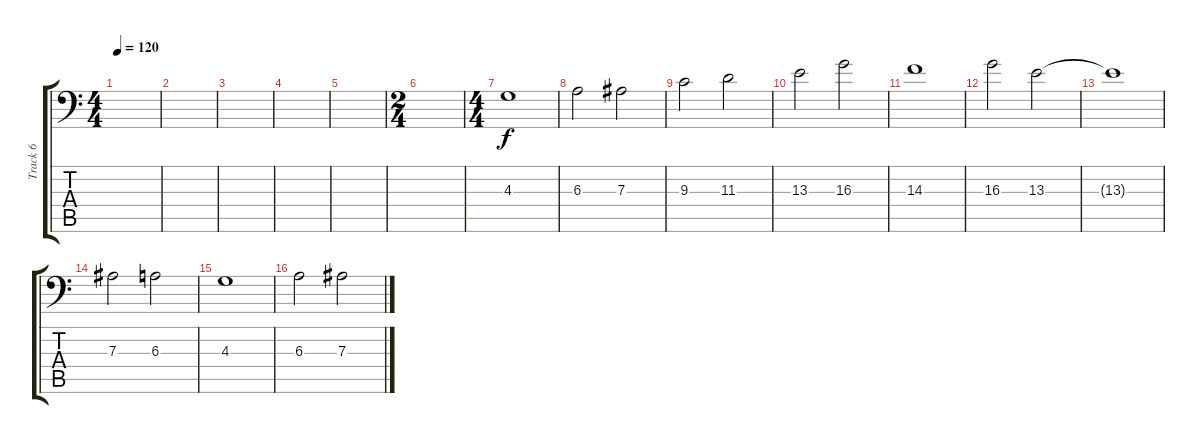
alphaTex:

\track ("Track 6" "Track 6") {instrument fx5brightness}
\staff {score tabs}
\tuning (C4 G3 Eb3 Bb2 F2 Bb1) {hide}
\ts (4 4)
\tempo 120
\clef f4
\ks c
|
|
|
|
|
\ts (2 4)
|
\ts (4 4)
4.3.1 |
6.3.2 7.3.2 |
9.3.2 11.3.2 |
13.3.2 16.3.2 |
14.3.1 |
16.3.2 13.3.2 |
13.3{t}.1 |
7.3.2 6.3.2 |
4.3.1 |
6.3.2 7.3.2
